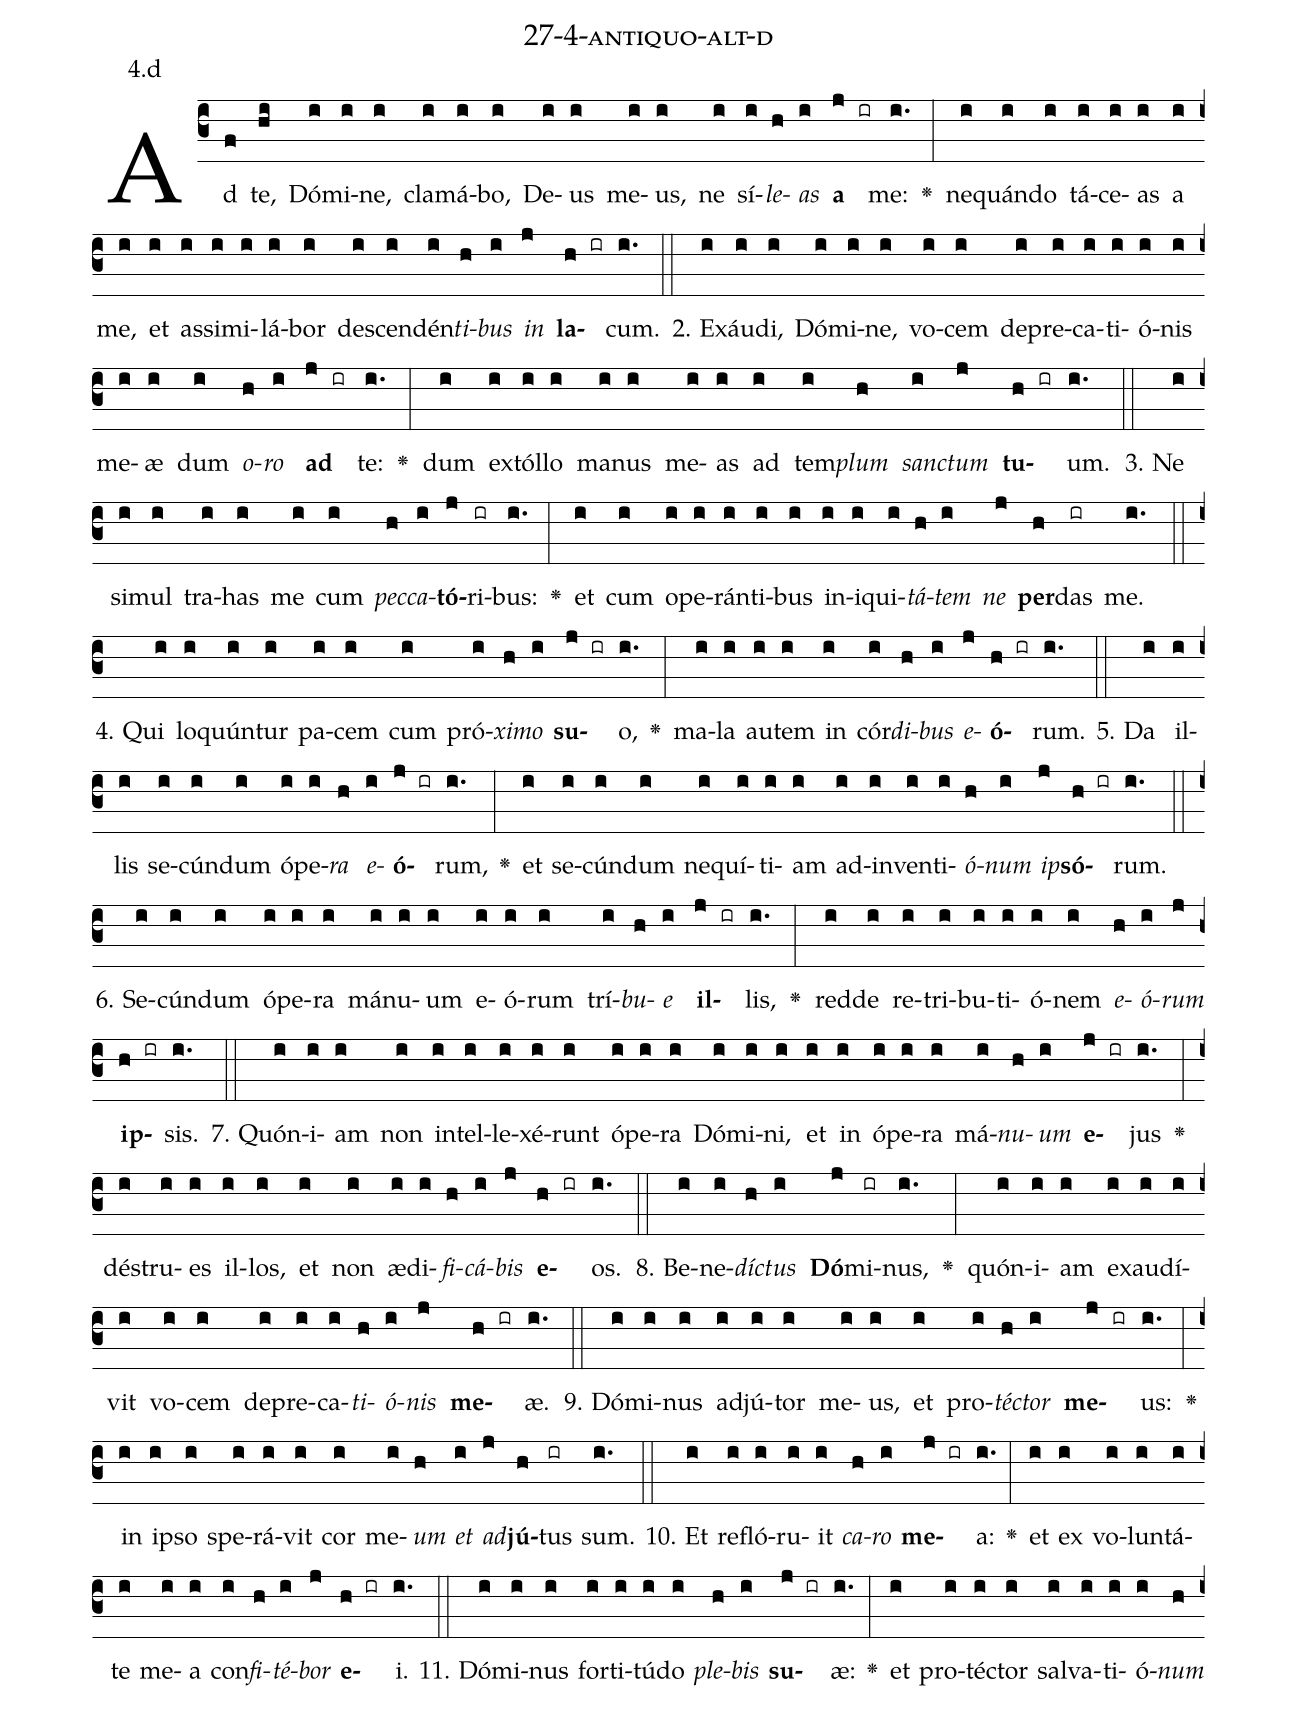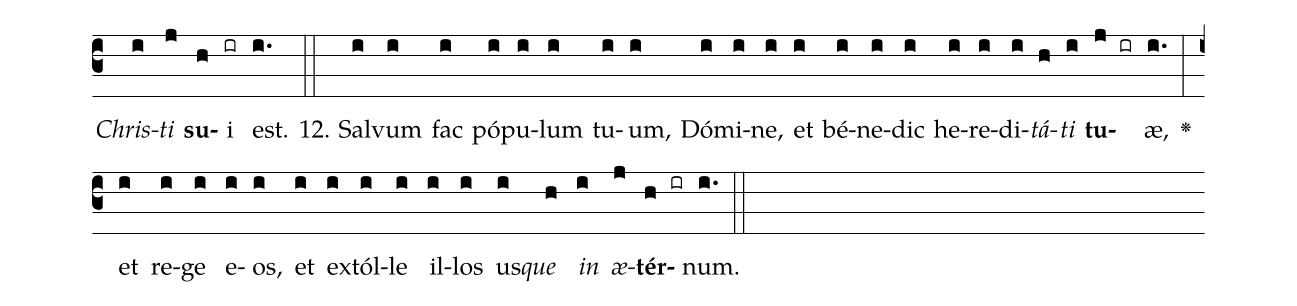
name: 27-4-antiquo-alt-d;
annotation: 4.d;
%%
(c3)Ad(f) te,(hi) Dó(i)mi(i)ne,(i) cla(i)má(i)bo,(i) De(i)us(i) me(i)us,(i) ne(i) sí(i)<i>le</i>(h)<i>as</i>(i) <b>a</b>(j ir) me:(i.) <v>\greheightstar</v>(:) ne(i)quán(i)do(i) tá(i)ce(i)as(i) a(i) me,(i) et(i) as(i)si(i)mi(i)lá(i)bor(i) de(i)scen(i)dén(i)<i>ti</i>(h)<i>bus</i>(i) <i>in</i>(j) <b>la</b>(h ir)cum.(i.) (::)
2. Ex(i)áu(i)di,(i) Dó(i)mi(i)ne,(i) vo(i)cem(i) de(i)pre(i)ca(i)ti(i)ó(i)nis(i) me(i)æ(i) dum(i) <i>o</i>(h)<i>ro</i>(i) <b>ad</b>(j ir) te:(i.) <v>\greheightstar</v>(:) dum(i) ex(i)tól(i)lo(i) ma(i)nus(i) me(i)as(i) ad(i) tem(i)<i>plum</i>(h) <i>sanc</i>(i)<i>tum</i>(j) <b>tu</b>(h ir)um.(i.) (::)
3. Ne(i) si(i)mul(i) tra(i)has(i) me(i) cum(i) <i>pec</i>(h)<i>ca</i>(i)<b>tó</b>(j)ri(ir)bus:(i.) <v>\greheightstar</v>(:) et(i) cum(i) o(i)pe(i)rán(i)ti(i)bus(i) in(i)i(i)qui(i)<i>tá</i>(h)<i>tem</i>(i) <i>ne</i>(j) <b>per</b>(h)das(ir) me.(i.) (::)
4. Qui(i) lo(i)quún(i)tur(i) pa(i)cem(i) cum(i) pró(i)<i>xi</i>(h)<i>mo</i>(i) <b>su</b>(j ir)o,(i.) <v>\greheightstar</v>(:) ma(i)la(i) au(i)tem(i) in(i) cór(i)<i>di</i>(h)<i>bus</i>(i) <i>e</i>(j)<b>ó</b>(h ir)rum.(i.) (::)
5. Da(i) il(i)lis(i) se(i)cún(i)dum(i) ó(i)pe(i)<i>ra</i>(h) <i>e</i>(i)<b>ó</b>(j ir)rum,(i.) <v>\greheightstar</v>(:) et(i) se(i)cún(i)dum(i) ne(i)quí(i)ti(i)am(i) ad(i)in(i)ven(i)ti(i)<i>ó</i>(h)<i>num</i>(i) <i>ip</i>(j)<b>só</b>(h ir)rum.(i.) (::)
6. Se(i)cún(i)dum(i) ó(i)pe(i)ra(i) má(i)nu(i)um(i) e(i)ó(i)rum(i) trí(i)<i>bu</i>(h)<i>e</i>(i) <b>il</b>(j ir)lis,(i.) <v>\greheightstar</v>(:) red(i)de(i) re(i)tri(i)bu(i)ti(i)ó(i)nem(i) <i>e</i>(h)<i>ó</i>(i)<i>rum</i>(j) <b>ip</b>(h ir)sis.(i.) (::)
7. Quón(i)i(i)am(i) non(i) in(i)tel(i)le(i)xé(i)runt(i) ó(i)pe(i)ra(i) Dó(i)mi(i)ni,(i) et(i) in(i) ó(i)pe(i)ra(i) má(i)<i>nu</i>(h)<i>um</i>(i) <b>e</b>(j ir)jus(i.) <v>\greheightstar</v>(:) dé(i)stru(i)es(i) il(i)los,(i) et(i) non(i) æ(i)di(i)<i>fi</i>(h)<i>cá</i>(i)<i>bis</i>(j) <b>e</b>(h ir)os.(i.) (::)
8. Be(i)ne(i)<i>díc</i>(h)<i>tus</i>(i) <b>Dó</b>(j)mi(ir)nus,(i.) <v>\greheightstar</v>(:) quón(i)i(i)am(i) ex(i)au(i)dí(i)vit(i) vo(i)cem(i) de(i)pre(i)ca(i)<i>ti</i>(h)<i>ó</i>(i)<i>nis</i>(j) <b>me</b>(h ir)æ.(i.) (::)
9. Dó(i)mi(i)nus(i) ad(i)jú(i)tor(i) me(i)us,(i) et(i) pro(i)<i>téc</i>(h)<i>tor</i>(i) <b>me</b>(j ir)us:(i.) <v>\greheightstar</v>(:) in(i) ip(i)so(i) spe(i)rá(i)vit(i) cor(i) me(i)<i>um</i>(h) <i>et</i>(i) <i>ad</i>(j)<b>jú</b>(h)tus(ir) sum.(i.) (::)
10. Et(i) re(i)fló(i)ru(i)it(i) <i>ca</i>(h)<i>ro</i>(i) <b>me</b>(j ir)a:(i.) <v>\greheightstar</v>(:) et(i) ex(i) vo(i)lun(i)tá(i)te(i) me(i)a(i) con(i)<i>fi</i>(h)<i>té</i>(i)<i>bor</i>(j) <b>e</b>(h ir)i.(i.) (::)
11. Dó(i)mi(i)nus(i) for(i)ti(i)tú(i)do(i) <i>ple</i>(h)<i>bis</i>(i) <b>su</b>(j ir)æ:(i.) <v>\greheightstar</v>(:) et(i) pro(i)téc(i)tor(i) sal(i)va(i)ti(i)ó(i)<i>num</i>(h) <i>Chris</i>(i)<i>ti</i>(j) <b>su</b>(h)i(ir) est.(i.) (::)
12. Sal(i)vum(i) fac(i) pó(i)pu(i)lum(i) tu(i)um,(i) Dó(i)mi(i)ne,(i) et(i) bé(i)ne(i)dic(i) he(i)re(i)di(i)<i>tá</i>(h)<i>ti</i>(i) <b>tu</b>(j ir)æ,(i.) <v>\greheightstar</v>(:) et(i) re(i)ge(i) e(i)os,(i) et(i) ex(i)tól(i)le(i) il(i)los(i) us(i)<i>que</i>(h) <i>in</i>(i) <i>æ</i>(j)<b>tér</b>(h ir)num.(i.) (::)
